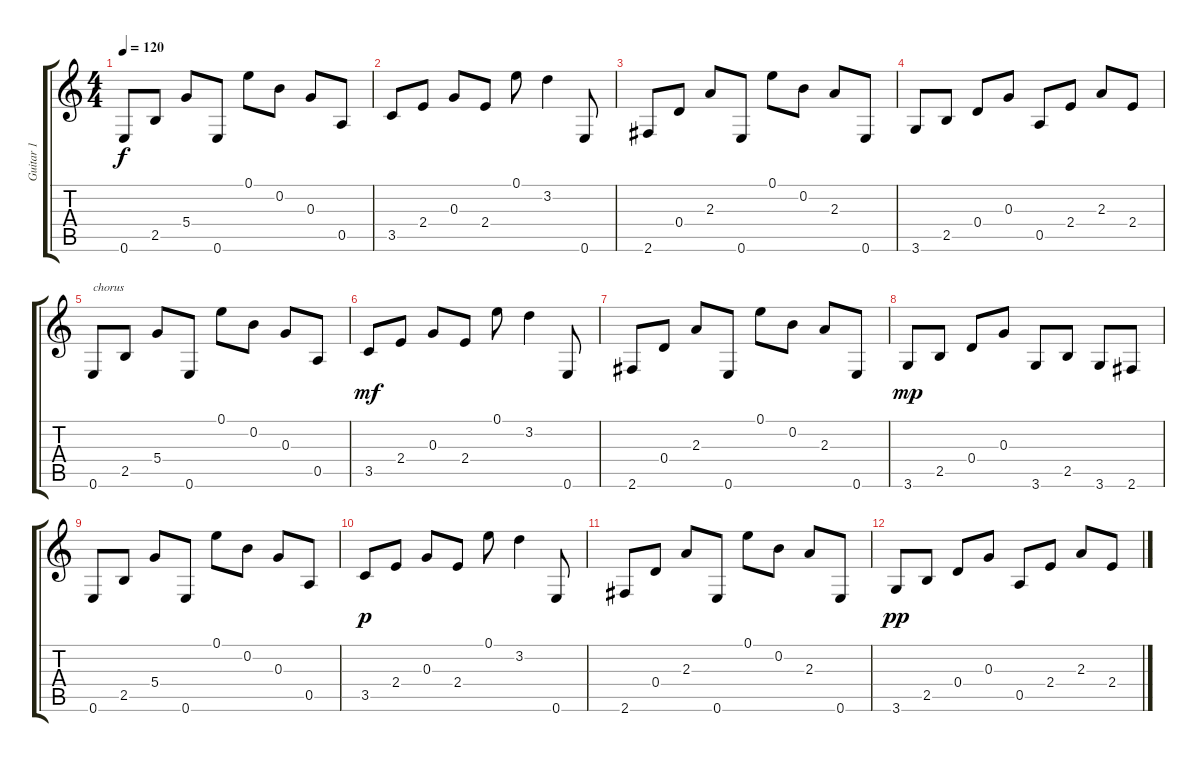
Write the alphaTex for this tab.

\track ("Guitar 1" "Guitar 1") {instrument acousticguitarsteel}
\staff {score tabs}
\tuning (E4 B3 G3 D3 A2 E2) {hide}
\ts (4 4)
\tempo 120
\clef g2
\ks c
0.6.8{dy f} 2.5.8 5.4.8 0.6.8 0.1.8 0.2.8 0.3.8 0.5.8 |
3.5.8 2.4.8 0.3.8 2.4.8 0.1.8 3.2.4 0.6.8 |
2.6.8 0.4.8 2.3.8 0.6.8 0.1.8 0.2.8 2.3.8 0.6.8 |
3.6.8 2.5.8 0.4.8 0.3.8 0.5.8 2.4.8 2.3.8 2.4.8 |
\section ("" "")
0.6.8{txt "chorus"} 2.5.8 5.4.8 0.6.8 0.1.8 0.2.8 0.3.8 0.5.8 |
3.5.8{dy mf} 2.4.8 0.3.8 2.4.8 0.1.8 3.2.4 0.6.8 |
2.6.8 0.4.8 2.3.8 0.6.8 0.1.8 0.2.8 2.3.8 0.6.8 |
3.6.8{dy mp} 2.5.8 0.4.8 0.3.8 3.6.8 2.5.8 3.6.8 2.6.8 |
0.6.8 2.5.8 5.4.8 0.6.8 0.1.8 0.2.8 0.3.8 0.5.8 |
3.5.8{dy p} 2.4.8 0.3.8 2.4.8 0.1.8 3.2.4 0.6.8 |
2.6.8 0.4.8 2.3.8 0.6.8 0.1.8 0.2.8 2.3.8 0.6.8 |
3.6.8{dy pp} 2.5.8 0.4.8 0.3.8 0.5.8 2.4.8 2.3.8 2.4.8
